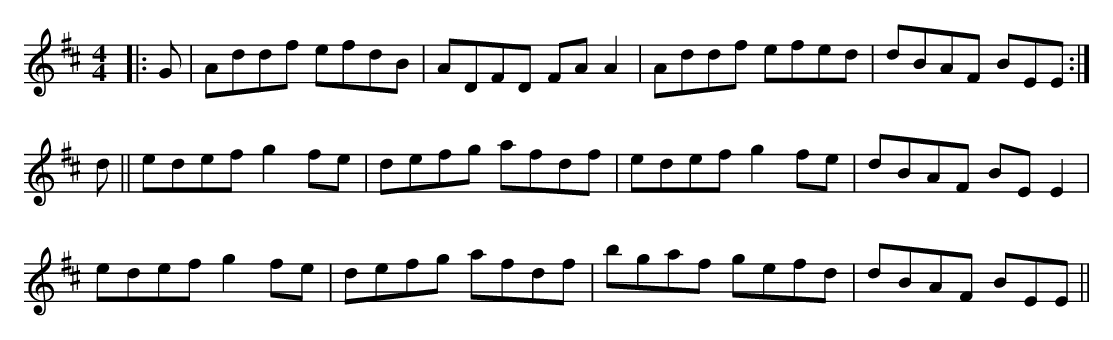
X:1
M:4/4
K:D
|:G|Addf efdB|ADFD FAA2|Addf efed|dBAF BEE:|
d||edef g2fe|defg afdf|edef g2fe|dBAF BEE2|
edef g2fe|defg afdf|bgaf gefd|dBAF BEE||
